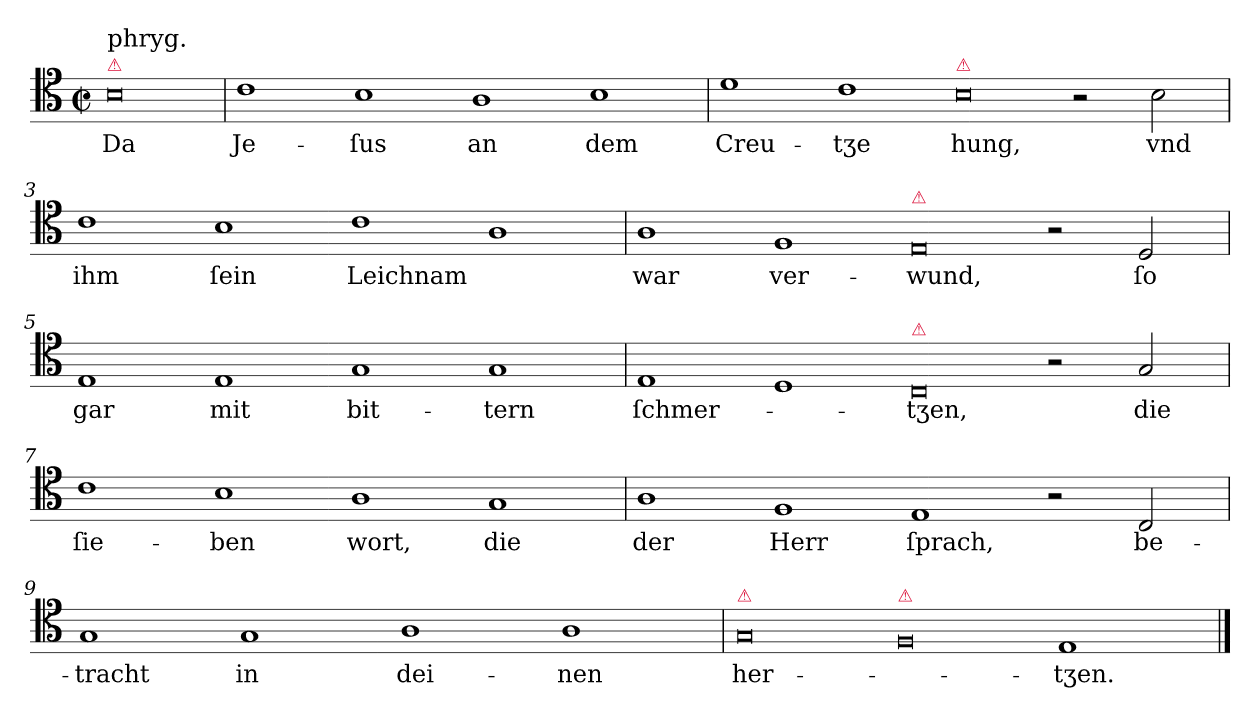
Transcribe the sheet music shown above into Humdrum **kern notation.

**kern	**text
*part1	*part1
*staff1	*staff1
*clefC4	*
*k[]	*
*E:phr	*
*M4/1	*
*met(c|)	*
=	=
!LO:TX:a:color=crimson:t=⚠	!
!LO:TX:a:t=phryg.	!
!LO:N:vis=0	!
1B	Da
=1	=1
1c	Je-
1B	-ſus
1A	an
1B	dem
=2	=2
1d	Creu-
1c	-tʒe
!LO:TX:a:color=crimson:t=⚠	!
!LO:N:vis=0	!
1B	hung,
2r	.
2B	vnd
=3	=3
1c	ihm
1B	ſein
1c	Leichnam
1A	.
=4	=4
1A	war
1F	ver-
!LO:TX:a:color=crimson:t=⚠	!
!LO:N:vis=0	!
1E	-wund,
2r	.
2D	ſo
=5	=5
1E	gar
1E	mit
1G	bit-
1G	-tern
=6	=6
1E	ſchmer-
1D	.
!LO:TX:a:color=crimson:t=⚠	!
!LO:N:vis=0	!
1C	-tʒen,
2r	.
2G	die
=7	=7
1c	ſie-
1B	-ben
1A	wort,
1G	die
=8	=8
1A	der
1F	Herr
1E	ſprach,
2r	.
2C	be-
=9	=9
1G	-tracht
1G	in
1A	dei-
1A	-nen
=10	=10
!LO:TX:a:color=crimson:t=⚠	!
!LO:N:vis=0	!
1G	her-
!LO:TX:a:color=crimson:t=⚠	!
!LO:N:vis=0	!
1F	.
1E/	-tʒen.
==	==
*-	*-
